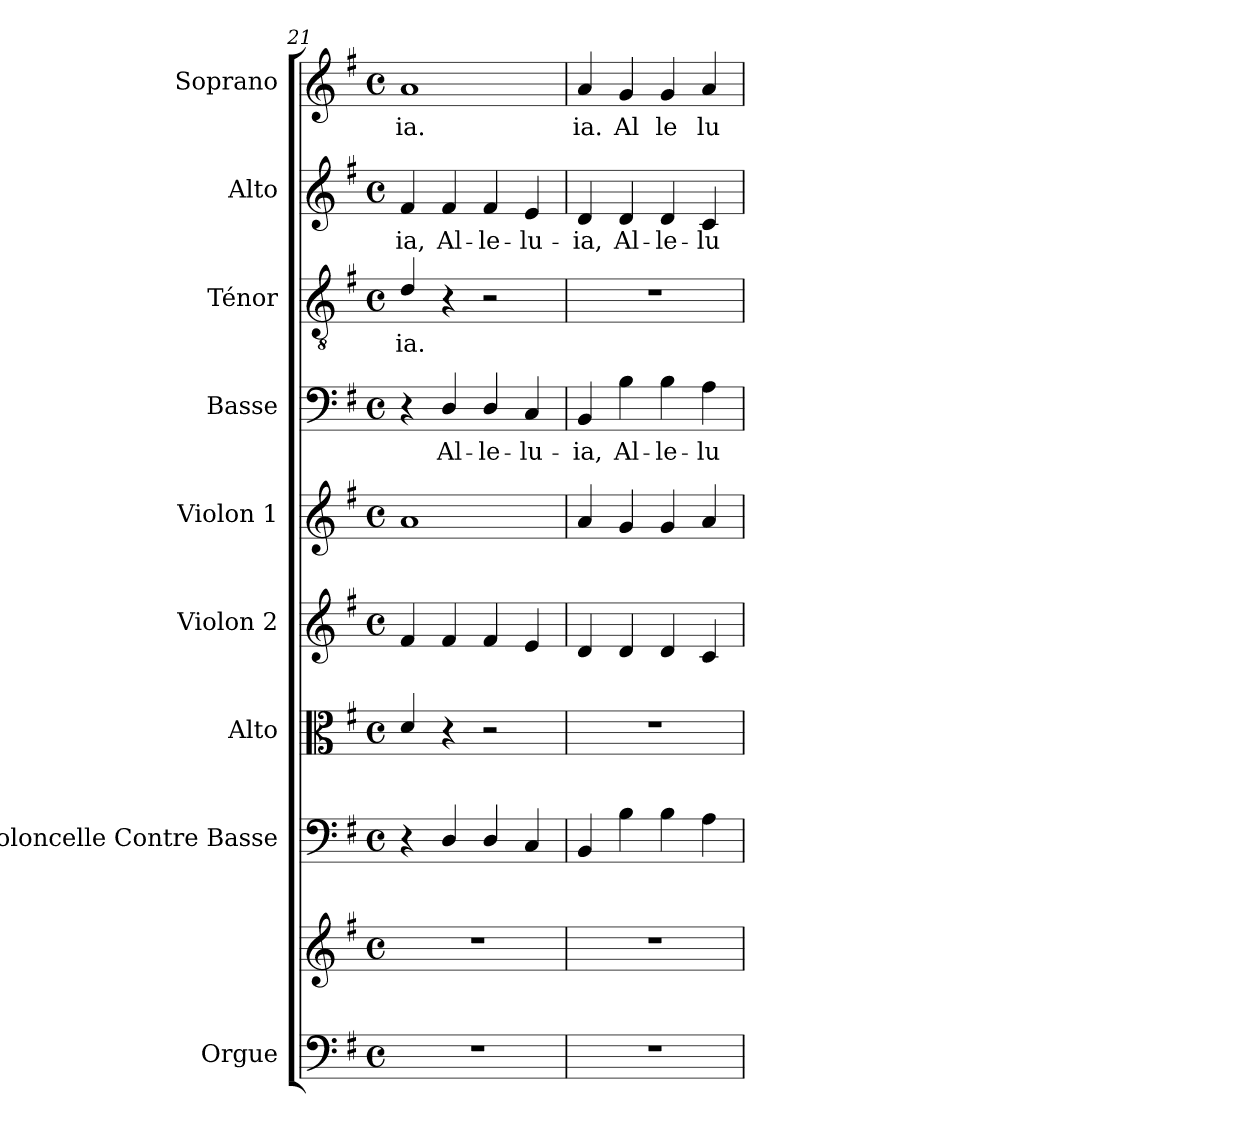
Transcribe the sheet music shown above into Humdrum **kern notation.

**kern	**kern	**kern	**kern	**kern	**kern	**kern	**text	**kern	**text	**kern	**text	**kern	**text
*part9	*part9	*part8	*part7	*part6	*part5	*part4	*part4	*part3	*part3	*part2	*part2	*part1	*part1
*staff10	*staff9	*staff8	*staff7	*staff6	*staff5	*staff4	*staff4	*staff3	*staff3	*staff2	*staff2	*staff1	*staff1
*I"Orgue	*	*I"Violoncelle Contre Basse	*I"Alto	*I"Violon 2	*I"Violon 1	*I"Basse	*	*I"Ténor	*	*I"Alto	*	*I"Soprano	*
*I'Org.	*	*I'Vlc CB	*I'Alt.	*I'Vln. 2	*I'Vln.1	*I'B.	*	*I'T.	*	*I'A.	*	*I'S.	*
*clefF4	*clefG2	*clefF4	*clefC3	*clefG2	*clefG2	*clefF4	*	*clefGv2	*	*clefG2	*	*clefG2	*
*k[f#]	*k[f#]	*k[f#]	*k[f#]	*k[f#]	*k[f#]	*k[f#]	*	*k[f#]	*	*k[f#]	*	*k[f#]	*
*G:	*G:	*G:	*G:	*G:	*G:	*G:	*	*G:	*	*G:	*	*G:	*
*M4/4	*M4/4	*M4/4	*M4/4	*M4/4	*M4/4	*M4/4	*	*M4/4	*	*M4/4	*	*M4/4	*
*met(c)	*met(c)	*met(c)	*met(c)	*met(c)	*met(c)	*met(c)	*	*met(c)	*	*met(c)	*	*met(c)	*
=21	=21	=21	=21	=21	=21	=21	=21	=21	=21	=21	=21	=21	=21
!	!	!	!	!	!	!	!	!	!LO:LY:b	!	!LO:LY:b	!	!LO:LY:b
1r	1r	4r	4d/	4f#/	1a	4r	.	4d/	ia.	4f#/	-ia,	1a	ia.
!	!	!	!	!	!	!	!LO:LY:b	!	!	!	!LO:LY:b	!	!
.	.	4D/	4r	4f#/	.	4D/	Al-	4r	.	4f#/	Al-	.	.
!	!	!	!	!	!	!	!LO:LY:b	!	!	!	!LO:LY:b	!	!
.	.	4D/	2r	4f#/	.	4D/	-le-	2r	.	4f#/	-le-	.	.
!	!	!	!	!	!	!	!LO:LY:b	!	!	!	!LO:LY:b	!	!
.	.	4C/	.	4e/	.	4C/	-lu-	.	.	4e/	-lu-	.	.
!!LO:PB:g=z
=22	=22	=22	=22	=22	=22	=22	=22	=22	=22	=22	=22	=22	=22
!	!	!	!	!	!	!	!LO:LY:b	!	!	!	!LO:LY:b	!	!LO:LY:b
1r	1r	4BB/	1r	4d/	4a/	4BB/	-ia,	1r	.	4d/	-ia,	4a/	ia.
!	!	!	!	!	!	!	!LO:LY:b	!	!	!	!LO:LY:b	!	!LO:LY:b
.	.	4B\	.	4d/	4g/	4B\	Al-	.	.	4d/	Al-	4g/	Al
!	!	!	!	!	!	!	!LO:LY:b	!	!	!	!LO:LY:b	!	!LO:LY:b
.	.	4B\	.	4d/	4g/	4B\	-le-	.	.	4d/	-le-	4g/	le
!	!	!	!	!	!	!	!LO:LY:b	!	!	!	!LO:LY:b	!	!LO:LY:b
.	.	4A\	.	4c/	4a/	4A\	-lu-	.	.	4c/	-lu-	4a/	lu
=	=	=	=	=	=	=	=	=	=	=	=	=	=
*-	*-	*-	*-	*-	*-	*-	*-	*-	*-	*-	*-	*-	*-
